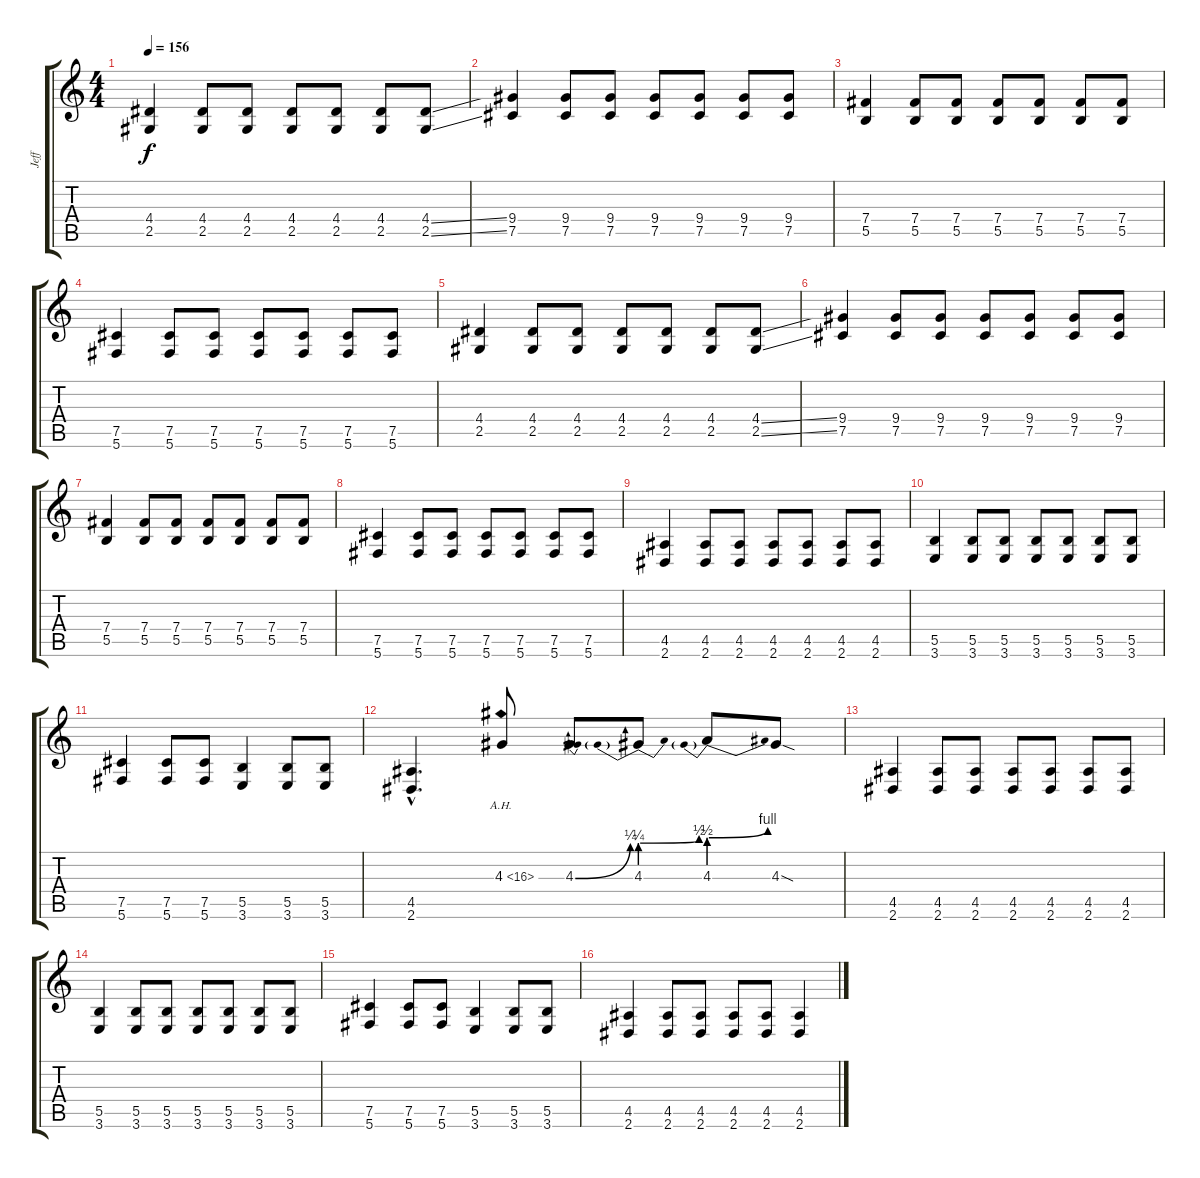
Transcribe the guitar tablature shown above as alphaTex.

\track ("Jeff" "Jeff") {instrument distortionguitar}
\staff {score tabs}
\tuning (Db4 Ab3 E3 B2 Gb2 Db2) {hide}
\ts (4 4)
\tempo 156
\clef g2
\ks c
(4.4 2.5).4{dy f} (4.4 2.5).8 (4.4 2.5).8 (4.4 2.5).8 (4.4 2.5).8 (4.4 2.5).8 (4.4{ss} 2.5{ss}).8 |
(9.4 7.5).4 (9.4 7.5).8 (9.4 7.5).8 (9.4 7.5).8 (9.4 7.5).8 (9.4 7.5).8 (9.4 7.5).8 |
(7.4 5.5).4 (7.4 5.5).8 (7.4 5.5).8 (7.4 5.5).8 (7.4 5.5).8 (7.4 5.5).8 (7.4 5.5).8 |
(7.5 5.6).4 (7.5 5.6).8 (7.5 5.6).8 (7.5 5.6).8 (7.5 5.6).8 (7.5 5.6).8 (7.5 5.6).8 |
(4.4 2.5).4 (4.4 2.5).8 (4.4 2.5).8 (4.4 2.5).8 (4.4 2.5).8 (4.4 2.5).8 (4.4{ss} 2.5{ss}).8 |
(9.4 7.5).4 (9.4 7.5).8 (9.4 7.5).8 (9.4 7.5).8 (9.4 7.5).8 (9.4 7.5).8 (9.4 7.5).8 |
(7.4 5.5).4 (7.4 5.5).8 (7.4 5.5).8 (7.4 5.5).8 (7.4 5.5).8 (7.4 5.5).8 (7.4 5.5).8 |
(7.5 5.6).4 (7.5 5.6).8 (7.5 5.6).8 (7.5 5.6).8 (7.5 5.6).8 (7.5 5.6).8 (7.5 5.6).8 |
(4.5 2.6).4 (4.5 2.6).8 (4.5 2.6).8 (4.5 2.6).8 (4.5 2.6).8 (4.5 2.6).8 (4.5 2.6).8 |
(5.5 3.6).4 (5.5 3.6).8 (5.5 3.6).8 (5.5 3.6).8 (5.5 3.6).8 (5.5 3.6).8 (5.5 3.6).8 |
(7.5 5.6).4 (7.5 5.6).8 (7.5 5.6).8 (5.5 3.6).4 (5.5 3.6).8 (5.5 3.6).8 |
(4.5{hac} 2.6{hac}).4{d} 4.3{ah 12}.8 4.3{be (bend 0 0 60 1)}.8 4.3{be (prebendbend 0 1 60 2)}.8 4.3{be (prebendbend 0 2 60 4)}.8 4.3{sod}.8 |
(4.5 2.6).4 (4.5 2.6).8 (4.5 2.6).8 (4.5 2.6).8 (4.5 2.6).8 (4.5 2.6).8 (4.5 2.6).8 |
(5.5 3.6).4 (5.5 3.6).8 (5.5 3.6).8 (5.5 3.6).8 (5.5 3.6).8 (5.5 3.6).8 (5.5 3.6).8 |
(7.5 5.6).4 (7.5 5.6).8 (7.5 5.6).8 (5.5 3.6).4 (5.5 3.6).8 (5.5 3.6).8 |
(4.5 2.6).4 (4.5 2.6).8 (4.5 2.6).8 (4.5 2.6).8 (4.5 2.6).8 (4.5 2.6).4
